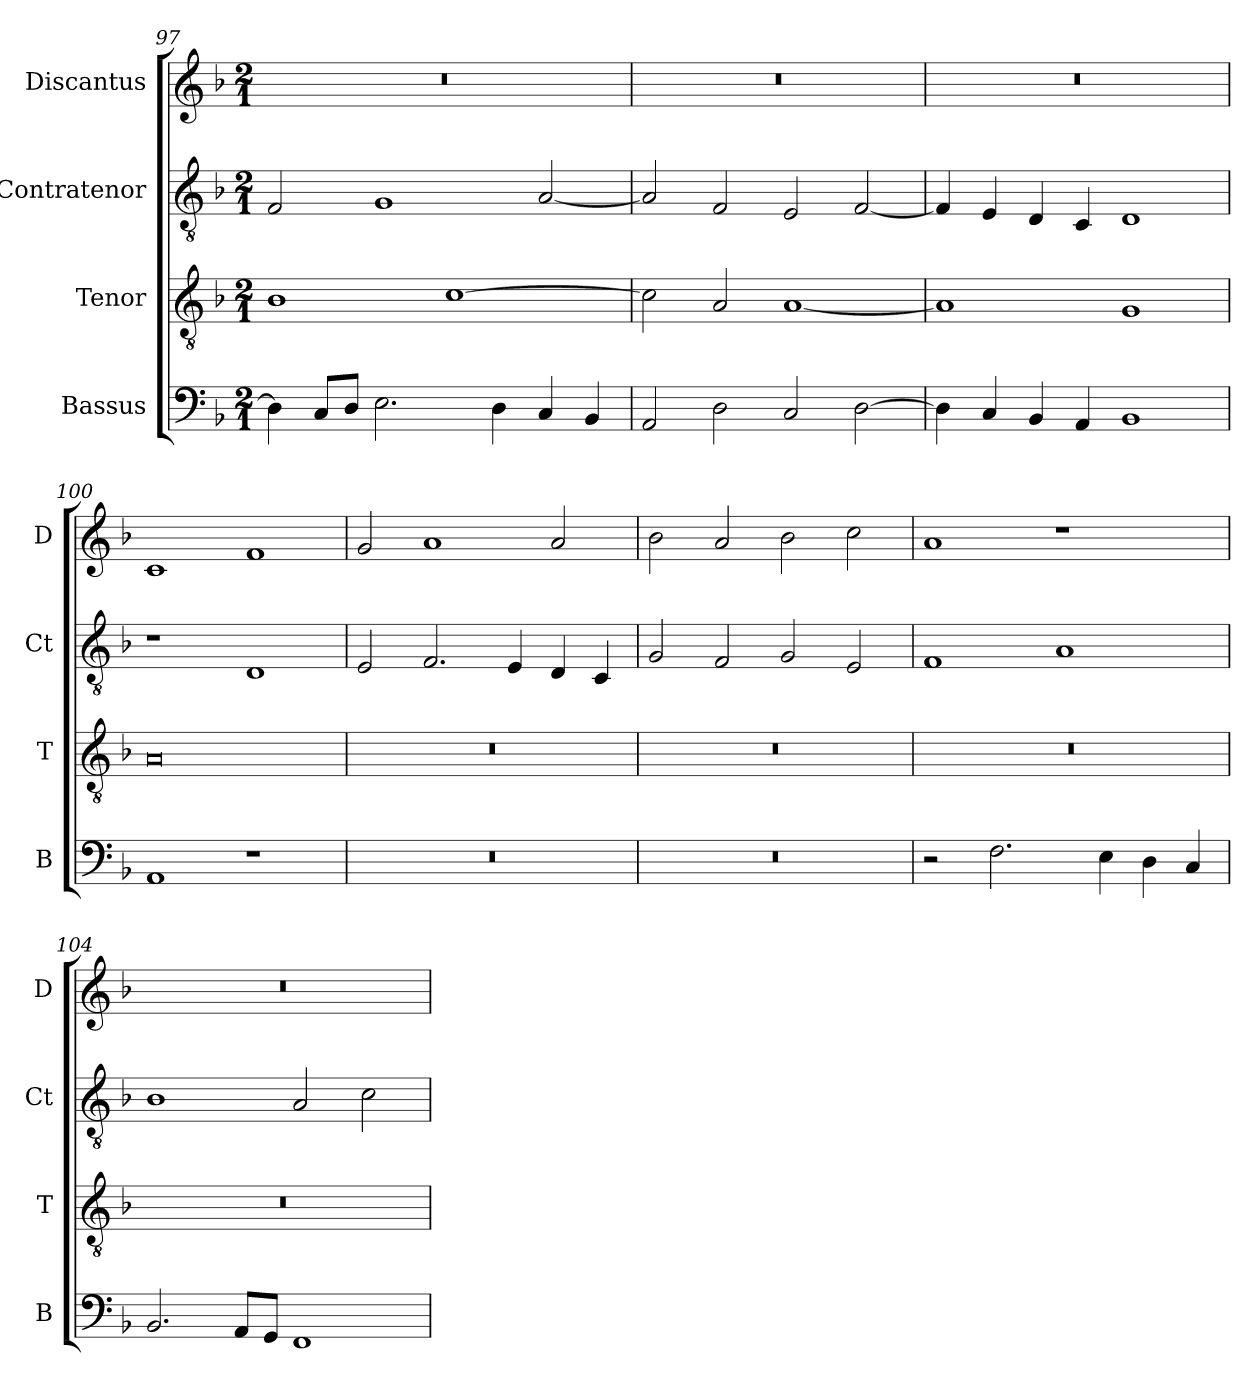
**kern	**kern	**kern	**kern
*part4	*part3	*part2	*part1
*staff4	*staff3	*staff2	*staff1
*I"Bassus	*I"Tenor	*I"Contratenor	*I"Discantus
*I'B	*I'T	*I'Ct	*I'D
*clefF4	*clefGv2	*clefGv2	*clefG2
*k[b-]	*k[b-]	*k[b-]	*k[b-]
*M2/1	*M2/1	*M2/1	*M2/1
=97	=97	=97	=97
4D\]	1B-	2F/	0r
8C/L	.	.	.
8D/J	.	.	.
2.E\	.	1G	.
.	[1c	.	.
4D\	.	.	.
4C/	.	[2A/	.
4BB-/	.	.	.
=98	=98	=98	=98
2AA/	2c\]	2A/]	0r
2D\	2A/	2F/	.
2C/	[1A	2E/	.
[2D\	.	[2F/	.
=99	=99	=99	=99
4D\]	1A]	4F/]	0r
4C/	.	4E/	.
4BB-/	.	4D/	.
4AA/	.	4C/	.
1BB-	1G	1D	.
=100	=100	=100	=100
1AA	0A	1r	1c
1r	.	1D	1f
=101	=101	=101	=101
0r	0r	2E/	2g/
.	.	2.F/	1a
.	.	4E/	.
.	.	4D/	2a/
.	.	4C/	.
=102	=102	=102	=102
0r	0r	2G/	2b-\
.	.	2F/	2a/
.	.	2G/	2b-\
.	.	2E/	2cc\
=103	=103	=103	=103
2r	0r	1F	1a
2.F\	.	.	.
.	.	1A	1r
4E\	.	.	.
4D\	.	.	.
4C/	.	.	.
=104	=104	=104	=104
2.BB-/	0r	1B-	0r
8AA/L	.	.	.
8GG/J	.	.	.
1FF	.	2A/	.
.	.	2c\	.
=	=	=	=
*-	*-	*-	*-
